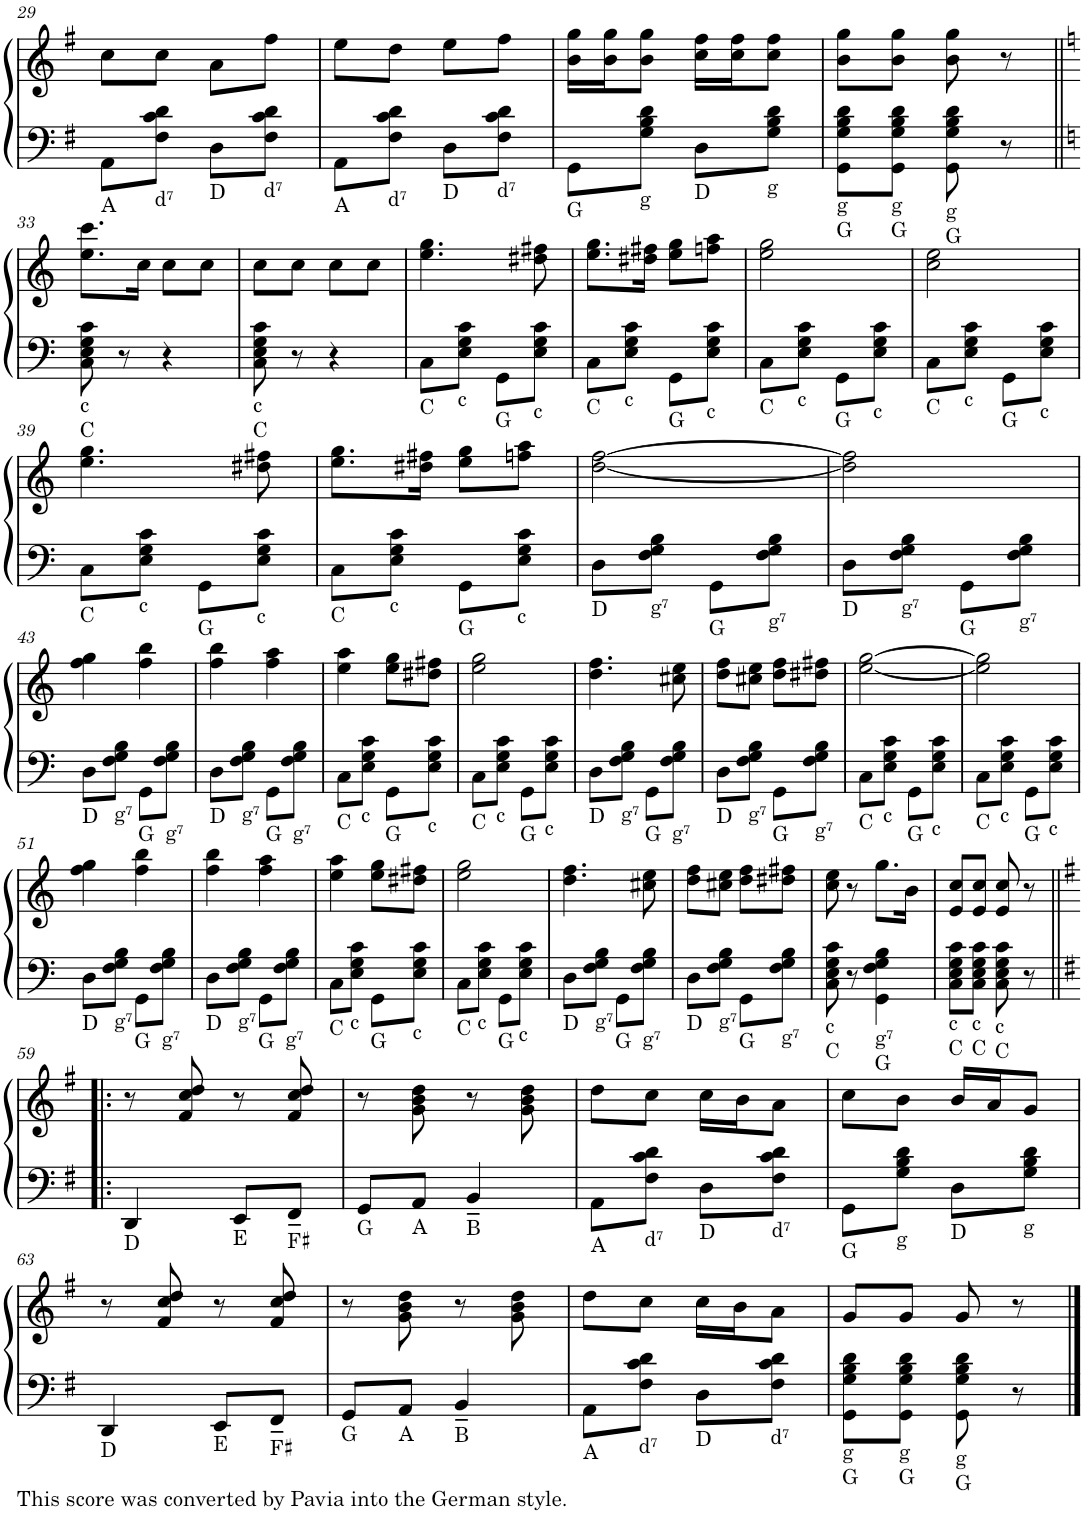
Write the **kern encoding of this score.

**kern	**kern	**kern
*part1	*part1	*part1
*staff3	*staff2	*staff1
*I"Accordion	*	*
*I'Acc.	*	*
!!LO:PB:g=z
*clefF4	*clefF4	*clefG2
*k[f#]	*k[f#]	*k[f#]
*M2/4	*M2/4	*M2/4
=29	=29	=29
!LO:TX:b:t=A	!	!
8AA\L	8AA\L	8cc\L
!LO:TX:b:t=d⁷	!	!
8F#\ 8c\ 8d\J	8d\J	8cc\J
!LO:TX:b:t=D	!	!
8D\L	8D\L	8a\L
!LO:TX:b:t=d⁷	!	!
8F#\ 8c\ 8d\J	8d\J	8ff#\J
=30	=30	=30
!LO:TX:b:t=A	!	!
8AA\L	8AA\L	8ee\L
!LO:TX:b:t=d⁷	!	!
8F#\ 8c\ 8d\J	8d\J	8dd\J
!LO:TX:b:t=D	!	!
8D\L	8D\L	8ee\L
!LO:TX:b:t=d⁷	!	!
8F#\ 8c\ 8d\J	8d\J	8ff#\J
=31	=31	=31
!LO:TX:b:t=G	!	!
8GG\L	8GG/L	16b\ 16gg\LL
.	.	16b\ 16gg\J
!LO:TX:b:t=g	!	!
8G\ 8B\ 8d\J	8G/J	8b\ 8gg\J
!LO:TX:b:t=D	!	!
8D\L	8D\L	16cc\ 16ff#\LL
.	.	16cc\ 16ff#\J
!LO:TX:b:t=g	!	!
8G\ 8B\ 8d\J	8G\J	8cc\ 8ff#\J
=32	=32	=32
!LO:TX:b:t=g	!	!
!LO:TX:b:t=G	!	!
8GG\ 8G\ 8B\ 8d\L	8GG/ 8G/L	8b\ 8gg\L
!LO:TX:b:t=g	!	!
!LO:TX:b:t=G	!	!
8GG\ 8G\ 8B\ 8d\J	8GG/ 8G/J	8b\ 8gg\J
!LO:TX:b:t=g	!	!
!LO:TX:b:t=G	!	!
8GG\ 8G\ 8B\ 8d\	8GG 8G	8b\ 8gg\
8r	8r	8r
!!LO:LB:g=z
=33||	=33||	=33||
*k[]	*k[]	*k[]
!LO:TX:b:t=c	!	!
!LO:TX:b:t=C	!	!
8C\ 8E\ 8G\ 8c\	8C 8c	8.ee\ 8.ccc\L
8r	8r	.
.	.	16cc\Jk
4r	4r	8cc\L
.	.	8cc\J
=34	=34	=34
!LO:TX:b:t=c	!	!
!LO:TX:b:t=C	!	!
8C\ 8E\ 8G\ 8c\	8C 8c	8cc\L
8r	8r	8cc\J
4r	4r	8cc\L
.	.	8cc\J
=35	=35	=35
!LO:TX:b:t=C	!	!
8C\L	8C\L	4.ee\ 4.gg\
!LO:TX:b:t=c	!	!
8E\ 8G\ 8c\J	8c\J	.
!LO:TX:b:t=G	!	!
8GG\L	8GG\L	.
!LO:TX:b:t=c	!	!
8E\ 8G\ 8c\J	8c\J	8dd#X\ 8ff#X\
=36	=36	=36
!LO:TX:b:t=C	!	!
8C\L	8C\L	8.ee\ 8.gg\L
!LO:TX:b:t=c	!	!
8E\ 8G\ 8c\J	8c\J	.
.	.	16dd#X\ 16ff#X\Jk
!LO:TX:b:t=G	!	!
8GG\L	8GG\L	8ee\ 8gg\L
!LO:TX:b:t=c	!	!
8E\ 8G\ 8c\J	8c\J	8ffn\ 8aa\J
=37	=37	=37
!LO:TX:b:t=C	!	!
8C\L	8C\L	2ee\ 2gg\
!LO:TX:b:t=c	!	!
8E\ 8G\ 8c\J	8c\J	.
!LO:TX:b:t=G	!	!
8GG\L	8GG\L	.
!LO:TX:b:t=c	!	!
8E\ 8G\ 8c\J	8c\J	.
=38	=38	=38
!LO:TX:b:t=C	!	!
8C\L	8C\L	2cc\ 2ee\
!LO:TX:b:t=c	!	!
8E\ 8G\ 8c\J	8c\J	.
!LO:TX:b:t=G	!	!
8GG\L	8GG\L	.
!LO:TX:b:t=c	!	!
8E\ 8G\ 8c\J	8c\J	.
!!LO:LB:g=z
=39	=39	=39
!LO:TX:b:t=C	!	!
8C\L	8C\L	4.ee\ 4.gg\
!LO:TX:b:t=c	!	!
8E\ 8G\ 8c\J	8c\J	.
!LO:TX:b:t=G	!	!
8GG\L	8GG\L	.
!LO:TX:b:t=c	!	!
8E\ 8G\ 8c\J	8c\J	8dd#X\ 8ff#X\
=40	=40	=40
!LO:TX:b:t=C	!	!
8C\L	8C\L	8.ee\ 8.gg\L
!LO:TX:b:t=c	!	!
8E\ 8G\ 8c\J	8c\J	.
.	.	16dd#X\ 16ff#X\Jk
!LO:TX:b:t=G	!	!
8GG\L	8GG\L	8ee\ 8gg\L
!LO:TX:b:t=c	!	!
8E\ 8G\ 8c\J	8c\J	8ffn\ 8aa\J
=41	=41	=41
!LO:TX:b:t=D	!	!
8D\L	8D\L	[2dd\ [2ff\
!LO:TX:b:t=g⁷	!	!
8F\ 8G\ 8B\J	8G\J	.
!LO:TX:b:t=G	!	!
8GG\L	8GG/L	.
!LO:TX:b:t=g⁷	!	!
8F\ 8G\ 8B\J	8G/J	.
=42	=42	=42
!LO:TX:b:t=D	!	!
8D\L	8D\L	2dd\] 2ff\]
!LO:TX:b:t=g⁷	!	!
8F\ 8G\ 8B\J	8G\J	.
!LO:TX:b:t=G	!	!
8GG\L	8GG/L	.
!LO:TX:b:t=g⁷	!	!
8F\ 8G\ 8B\J	8G/J	.
!!LO:LB:g=z
=43	=43	=43
!LO:TX:b:t=D	!	!
8D\L	8D\L	4ff\ 4gg\
!LO:TX:b:t=g⁷	!	!
8F\ 8G\ 8B\J	8G\J	.
!LO:TX:b:t=G	!	!
8GG\L	8GG/L	4ff\ 4bb\
!LO:TX:b:t=g⁷	!	!
8F\ 8G\ 8B\J	8G/J	.
=44	=44	=44
!LO:TX:b:t=D	!	!
8D\L	8D\L	4ff\ 4bb\
!LO:TX:b:t=g⁷	!	!
8F\ 8G\ 8B\J	8G\J	.
!LO:TX:b:t=G	!	!
8GG\L	8GG/L	4ff\ 4aa\
!LO:TX:b:t=g⁷	!	!
8F\ 8G\ 8B\J	8G/J	.
=45	=45	=45
!LO:TX:b:t=C	!	!
8C\L	8C\L	4ee\ 4aa\
!LO:TX:b:t=c	!	!
8E\ 8G\ 8c\J	8c\J	.
!LO:TX:b:t=G	!	!
8GG\L	8GG\L	8ee\ 8gg\L
!LO:TX:b:t=c	!	!
8E\ 8G\ 8c\J	8c\J	8dd#X\ 8ff#X\J
=46	=46	=46
!LO:TX:b:t=C	!	!
8C\L	8C\L	2ee\ 2gg\
!LO:TX:b:t=c	!	!
8E\ 8G\ 8c\J	8c\J	.
!LO:TX:b:t=G	!	!
8GG\L	8GG\L	.
!LO:TX:b:t=c	!	!
8E\ 8G\ 8c\J	8c\J	.
=47	=47	=47
!LO:TX:b:t=D	!	!
8D\L	8D\L	4.dd\ 4.ff\
!LO:TX:b:t=g⁷	!	!
8F\ 8G\ 8B\J	8G\J	.
!LO:TX:b:t=G	!	!
8GG\L	8GG/L	.
!LO:TX:b:t=g⁷	!	!
8F\ 8G\ 8B\J	8G/J	8cc#X\ 8ee\
=48	=48	=48
!LO:TX:b:t=D	!	!
8D\L	8D\L	8dd\ 8ff\L
!LO:TX:b:t=g⁷	!	!
8F\ 8G\ 8B\J	8G\J	8cc#X\ 8ee\J
!LO:TX:b:t=G	!	!
8GG\L	8GG/L	8dd\ 8ff\L
!LO:TX:b:t=g⁷	!	!
8F\ 8G\ 8B\J	8G/J	8dd#X\ 8ff#X\J
=49	=49	=49
!LO:TX:b:t=C	!	!
8C\L	8C\L	[2ee\ [2gg\
!LO:TX:b:t=c	!	!
8E\ 8G\ 8c\J	8c\J	.
!LO:TX:b:t=G	!	!
8GG\L	8GG\L	.
!LO:TX:b:t=c	!	!
8E\ 8G\ 8c\J	8c\J	.
=50	=50	=50
!LO:TX:b:t=C	!	!
8C\L	8C\L	2ee\] 2gg\]
!LO:TX:b:t=c	!	!
8E\ 8G\ 8c\J	8c\J	.
!LO:TX:b:t=G	!	!
8GG\L	8GG\L	.
!LO:TX:b:t=c	!	!
8E\ 8G\ 8c\J	8c\J	.
!!LO:LB:g=z
=51	=51	=51
!LO:TX:b:t=D	!	!
8D\L	8D\L	4ff\ 4gg\
!LO:TX:b:t=g⁷	!	!
8F\ 8G\ 8B\J	8G\J	.
!LO:TX:b:t=G	!	!
8GG\L	8GG/L	4ff\ 4bb\
!LO:TX:b:t=g⁷	!	!
8F\ 8G\ 8B\J	8G/J	.
=52	=52	=52
!LO:TX:b:t=D	!	!
8D\L	8D\L	4ff\ 4bb\
!LO:TX:b:t=g⁷	!	!
8F\ 8G\ 8B\J	8G\J	.
!LO:TX:b:t=G	!	!
8GG\L	8GG/L	4ff\ 4aa\
!LO:TX:b:t=g⁷	!	!
8F\ 8G\ 8B\J	8G/J	.
=53	=53	=53
!LO:TX:b:t=C	!	!
8C\L	8C\L	4ee\ 4aa\
!LO:TX:b:t=c	!	!
8E\ 8G\ 8c\J	8c\J	.
!LO:TX:b:t=G	!	!
8GG\L	8GG\L	8ee\ 8gg\L
!LO:TX:b:t=c	!	!
8E\ 8G\ 8c\J	8c\J	8dd#X\ 8ff#X\J
=54	=54	=54
!LO:TX:b:t=C	!	!
8C\L	8C\L	2ee\ 2gg\
!LO:TX:b:t=c	!	!
8E\ 8G\ 8c\J	8c\J	.
!LO:TX:b:t=G	!	!
8GG\L	8GG\L	.
!LO:TX:b:t=c	!	!
8E\ 8G\ 8c\J	8c\J	.
=55	=55	=55
!LO:TX:b:t=D	!	!
8D\L	8D\L	4.dd\ 4.ff\
!LO:TX:b:t=g⁷	!	!
8F\ 8G\ 8B\J	8G\J	.
!LO:TX:b:t=G	!	!
8GG\L	8GG/L	.
!LO:TX:b:t=g⁷	!	!
8F\ 8G\ 8B\J	8G/J	8cc#X\ 8ee\
=56	=56	=56
!LO:TX:b:t=D	!	!
8D\L	8D\L	8dd\ 8ff\L
!LO:TX:b:t=g⁷	!	!
8F\ 8G\ 8B\J	8G\J	8cc#X\ 8ee\J
!LO:TX:b:t=G	!	!
8GG\L	8GG/L	8dd\ 8ff\L
!LO:TX:b:t=g⁷	!	!
8F\ 8G\ 8B\J	8G/J	8dd#X\ 8ff#X\J
=57	=57	=57
!LO:TX:b:t=c	!	!
!LO:TX:b:t=C	!	!
8C\ 8E\ 8G\ 8c\	8C 8c	8cc\ 8ee\
8r	8r	8r
!LO:TX:b:t=g⁷	!	!
!LO:TX:b:t=G	!	!
4GG\ 4F\ 4G\ 4B\	4GG 4G	8.gg\L
.	.	16b\Jk
=58	=58	=58
!LO:TX:b:t=c	!	!
!LO:TX:b:t=C	!	!
8C\ 8E\ 8G\ 8c\L	8C\ 8c\L	8e/ 8cc/L
!LO:TX:b:t=c	!	!
!LO:TX:b:t=C	!	!
8C\ 8E\ 8G\ 8c\J	8C\ 8c\J	8e/ 8cc/J
!LO:TX:b:t=c	!	!
!LO:TX:b:t=C	!	!
8C\ 8E\ 8G\ 8c\	8C 8c	8e/ 8cc/
8r	8r	8r
!!LO:LB:g=z
=59!|:	=59!|:	=59!|:
*k[f#]	*k[f#]	*k[f#]
!LO:TX:b:t=D	!	!
4DD/	4DD	8r
.	.	8f#/ 8cc/ 8dd/
!LO:TX:b:t=E	!	!
8EE/L	8EE/L	8r
!LO:TX:b:t=F♯	!	!
8FF#~/J	8FF#~/J	8f#/ 8cc/ 8dd/
=60	=60	=60
!LO:TX:b:t=G	!	!
8GG/L	8GG/L	8r
!LO:TX:b:t=A	!	!
8AA/J	8AA/J	8g\ 8b\ 8dd\
!LO:TX:b:t=B	!	!
4BB~/	4BB~	8r
.	.	8g\ 8b\ 8dd\
=61	=61	=61
!LO:TX:b:t=A	!	!
8AA\L	8AA\L	8dd\L
!LO:TX:b:t=d⁷	!	!
8F#\ 8c\ 8d\J	8d\J	8cc\J
!LO:TX:b:t=D	!	!
8D\L	8D\L	16cc\LL
.	.	16b\J
!LO:TX:b:t=d⁷	!	!
8F#\ 8c\ 8d\J	8d\J	8a\J
=62	=62	=62
!LO:TX:b:t=G	!	!
8GG\L	8GG/L	8cc\L
!LO:TX:b:t=g	!	!
8G\ 8B\ 8d\J	8G/J	8b\J
!LO:TX:b:t=D	!	!
8D\L	8D\L	16b/LL
.	.	16a/J
!LO:TX:b:t=g	!	!
8G\ 8B\ 8d\J	8G\J	8g/J
!!LO:LB:g=z
=63	=63	=63
!LO:TX:b:t=This score was converted by Pavia into the German style.	!	!
!LO:TX:b:t=D	!	!
4DD/	4DD	8r
.	.	8f#/ 8cc/ 8dd/
!LO:TX:b:t=E	!	!
8EE/L	8EE/L	8r
!LO:TX:b:t=F♯	!	!
8FF#~/J	8FF#~/J	8f#/ 8cc/ 8dd/
=64	=64	=64
!LO:TX:b:t=G	!	!
8GG/L	8GG/L	8r
!LO:TX:b:t=A	!	!
8AA/J	8AA/J	8g\ 8b\ 8dd\
!LO:TX:b:t=B	!	!
4BB~/	4BB~	8r
.	.	8g\ 8b\ 8dd\
=65	=65	=65
!LO:TX:b:t=A	!	!
8AA\L	8AA\L	8dd\L
!LO:TX:b:t=d⁷	!	!
8F#\ 8c\ 8d\J	8d\J	8cc\J
!LO:TX:b:t=D	!	!
8D\L	8D\L	16cc\LL
.	.	16b\J
!LO:TX:b:t=d⁷	!	!
8F#\ 8c\ 8d\J	8d\J	8a\J
=66	=66	=66
!LO:TX:b:t=g	!	!
!LO:TX:b:t=G	!	!
8GG\ 8G\ 8B\ 8d\L	8GG/ 8G/L	8g/L
!LO:TX:b:t=g	!	!
!LO:TX:b:t=G	!	!
8GG\ 8G\ 8B\ 8d\J	8GG/ 8G/J	8g/J
!LO:TX:b:t=g	!	!
!LO:TX:b:t=G	!	!
8GG\ 8G\ 8B\ 8d\	8GG 8G	8g/
8r	8r	8r
==	==	==
*-	*-	*-
